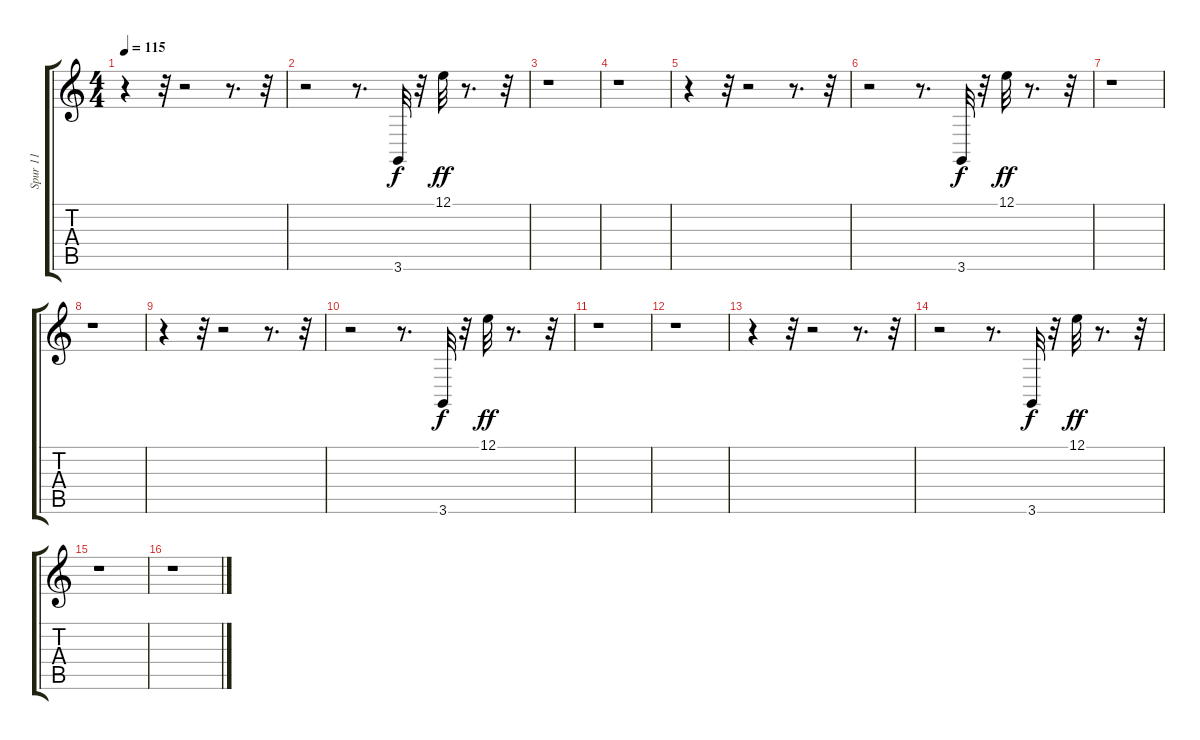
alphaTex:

\track ("Spur 11" "Spur 11") {instrument sopranosax}
\staff {score tabs}
\tuning (E4 B3 G3 D3 A2 E2) {hide}
\ts (4 4)
\tempo 115
\clef g2
\ks c
r.4{dy ff} r.32 r.2 r.8{d} r.32 |
r.2 r.8{d} 3.6.32{dy f} r.32 12.1.32{dy ff} r.8{d} r.32 |
r.1 |
r.1 |
r.4 r.32 r.2 r.8{d} r.32 |
r.2 r.8{d} 3.6.32{dy f} r.32 12.1.32{dy ff} r.8{d} r.32 |
r.1 |
r.1 |
r.4 r.32 r.2 r.8{d} r.32 |
r.2 r.8{d} 3.6.32{dy f} r.32 12.1.32{dy ff} r.8{d} r.32 |
r.1 |
r.1 |
r.4 r.32 r.2 r.8{d} r.32 |
r.2 r.8{d} 3.6.32{dy f} r.32 12.1.32{dy ff} r.8{d} r.32 |
r.1 |
r.1
